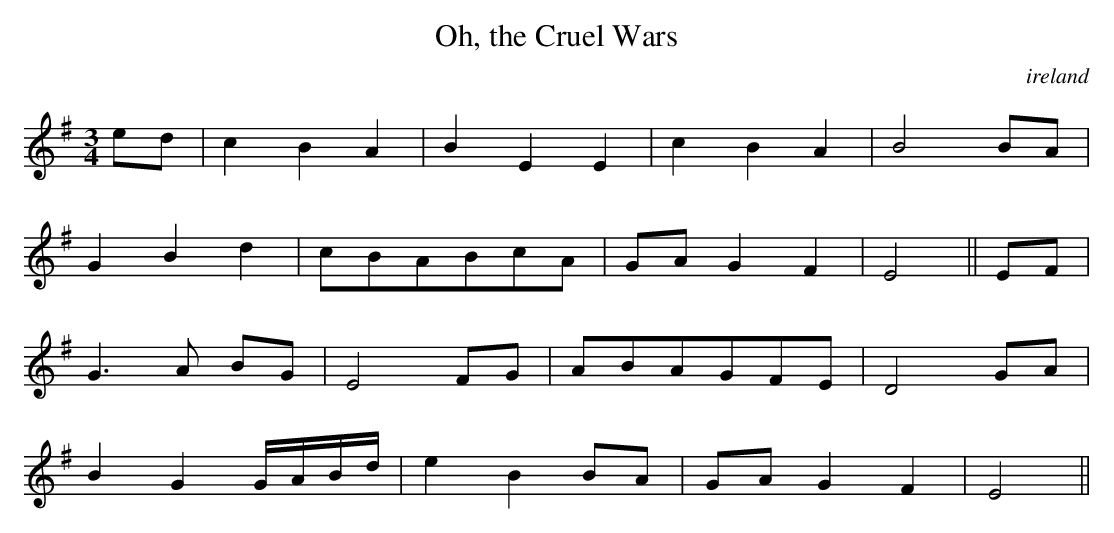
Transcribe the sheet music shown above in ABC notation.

X:1
T:Oh, the Cruel Wars
O:ireland
L:1/8
M:3/4
K:G
ed|c2 B2 A2|B2 E2 E2|c2 B2 A2|B4 BA|
G2 B2 d2|cBABcA|GA G2 F2|E4||EF|
G3 A BG|E4 FG|ABAGFE|D4 GA|
B2 G2 G/A/B/d/|e2 B2 BA|GA G2 F2|E4||
